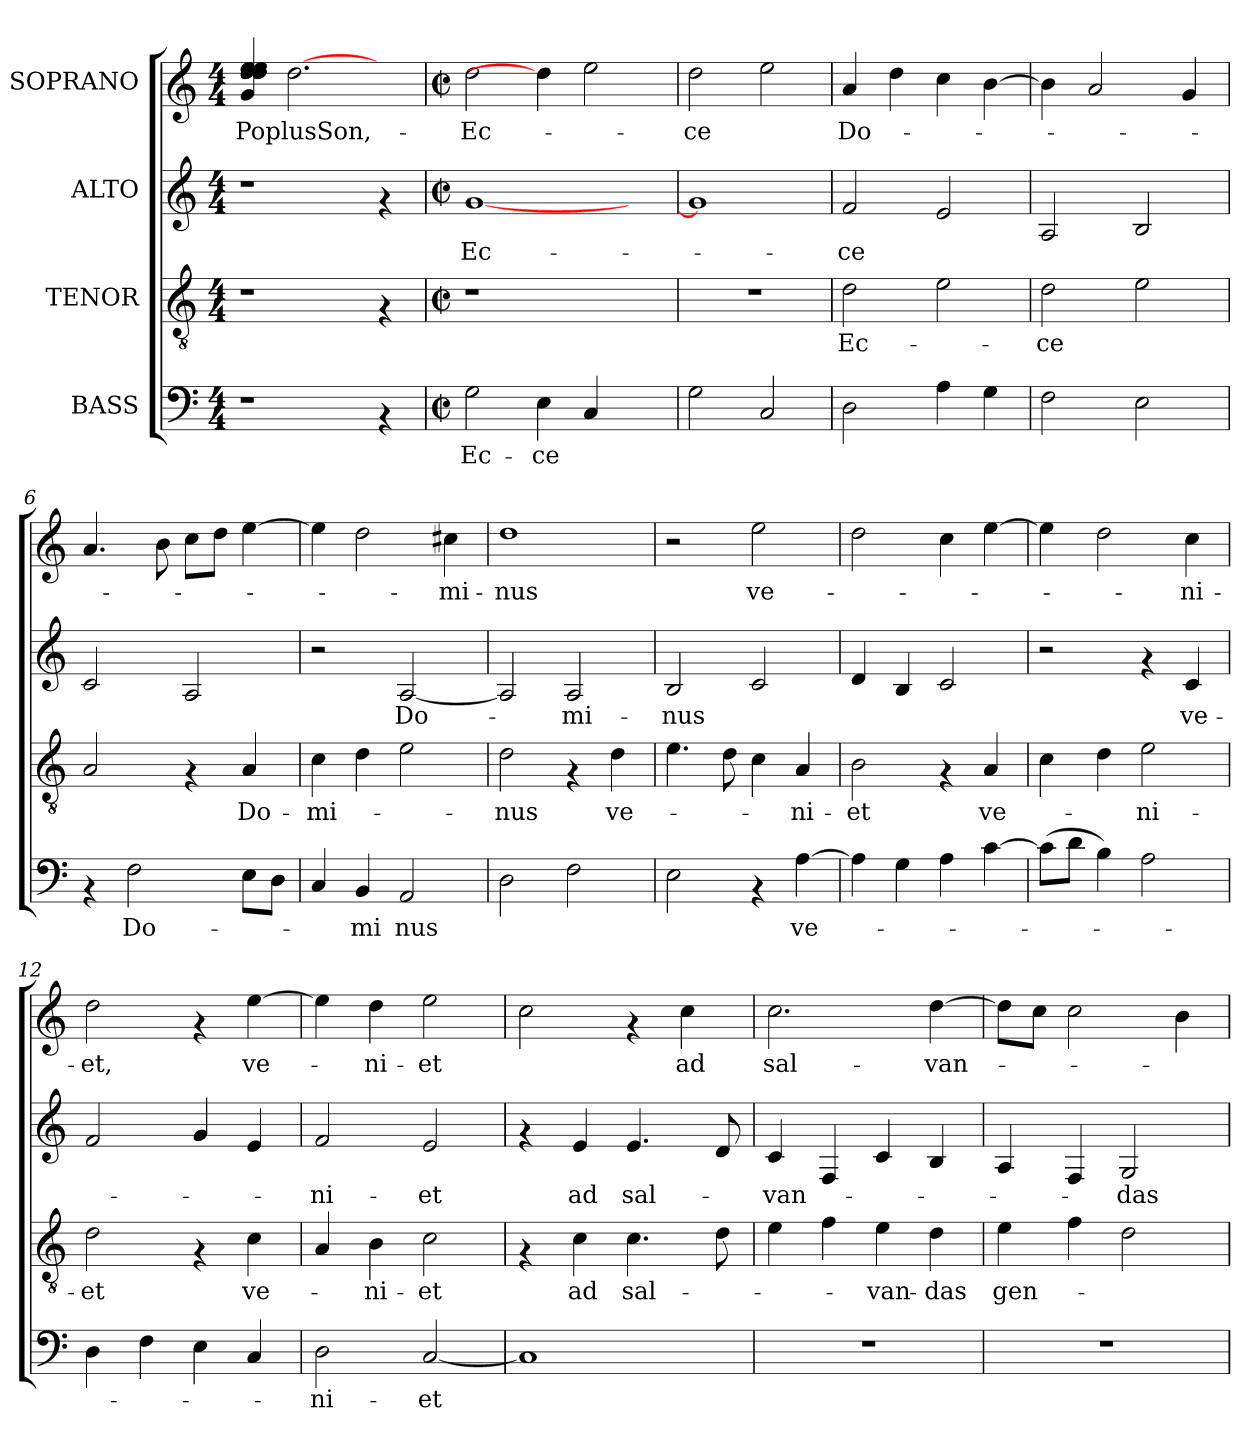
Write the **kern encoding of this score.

**kern	**text	**kern	**text	**kern	**text	**kern	**text
*part4	*part4	*part3	*part3	*part2	*part2	*part1	*part1
*staff4	*staff4	*staff3	*staff3	*staff2	*staff2	*staff1	*staff1
*I"BASS	*	*I"TENOR	*	*I"ALTO	*	*I"SOPRANO	*
*clefF4	*	*clefGv2	*	*clefG2	*	*clefG2	*
*k[]	*	*k[]	*	*k[]	*	*k[]	*
*C:	*	*C:	*	*C:	*	*C:	*
*M4/4	*	*M4/4	*	*M4/4	*	*M4/4	*
=1	=1	=1	=1	=1	=1	=1	=1
!	!	!	!	!	!	!	!LO:LY:b
1r	.	1r	.	1r	.	(>4g/ 4dd/ 4dd/ 4dd/ 4dd/ 4ee/ 4ee/ 4ee/ 4ee/	PoplusSon,-
.	.	.	.	.	.	[2.dd	.
4rAA	.	4rF	.	4rf	.	4ryy	.
=2	=2	=2	=2	=2	=2	=2	=2
*M2/2	*	*M2/2	*	*M2/2	*	*M2/2	*
*met(c|)	*	*met(c|)	*	*met(c|)	*	*met(c|)	*
!	!LO:LY:b	!	!	!	!LO:LY:b	!	!LO:LY:b
2G\	Ec-	1r	.	[<1g	Ec-	2dd\	-Ec-
!	!LO:LY:b	!	!	!	!	!	!
4E\	-ce	.	.	.	.	4dd]	.
4C/	.	.	.	.	.	2ee\	.
4ryy	.	4ryy	.	4ryy	.	.	.
=3	=3	=3	=3	=3	=3	=3	=3
!	!	!	!	!	!	!	!LO:LY:b
2G\	.	1r	.	1g]	.	2dd\	-ce
2C/	.	.	.	.	.	2ee\	.
=4	=4	=4	=4	=4	=4	=4	=4
!	!	!	!LO:LY:b	!	!LO:LY:b	!	!LO:LY:b
2D\	.	2d\	Ec-	2f/	-ce	4a/	Do-
.	.	.	.	.	.	4dd\	.
4A\	.	2e\	.	2e/	.	4cc\	.
4G\	.	.	.	.	.	[>4b\	.
=5	=5	=5	=5	=5	=5	=5	=5
!	!	!	!LO:LY:b	!	!	!	!
2F\	.	2d\	-ce	2A/	.	4b\]	.
.	.	.	.	.	.	2a/	.
2E\	.	2e\	.	2B/	.	.	.
.	.	.	.	.	.	4g/	.
=6	=6	=6	=6	=6	=6	=6	=6
4rAA	.	2A/	.	2c/	.	4.a/	.
!	!LO:LY:b	!	!	!	!	!	!
2F\	Do-	.	.	.	.	.	.
.	.	.	.	.	.	8b\	.
.	.	4rF	.	2A/	.	8cc\L	.
.	.	.	.	.	.	8dd\J	.
!	!	!	!LO:LY:b	!	!	!	!
8E\L	.	4A/	Do-	.	.	[>4ee\	.
8D\J	.	.	.	.	.	.	.
=7	=7	=7	=7	=7	=7	=7	=7
!	!	!	!LO:LY:b	!	!	!	!
4C/	.	4c\	-mi-	2r	.	4ee\]	.
!	!LO:LY:b	!	!	!	!	!	!
4BB/	-mi	4d\	.	.	.	2dd\	.
!	!LO:LY:b	!	!	!	!LO:LY:b	!	!
2AA/	nus	2e\	.	[<2A/	Do-	.	.
!	!	!	!	!	!	!	!LO:LY:b
.	.	.	.	.	.	4cc#X\	-mi-
!!LO:LB:g=z
=8	=8	=8	=8	=8	=8	=8	=8
!	!	!	!LO:LY:b	!	!	!	!LO:LY:b
2D\	.	2d\	-nus	2A/]	.	1dd	-nus
!	!	!	!	!	!LO:LY:b	!	!
2F\	.	4rF	.	2A/	-mi-	.	.
!	!	!	!LO:LY:b	!	!	!	!
.	.	4d\	ve-	.	.	.	.
=9	=9	=9	=9	=9	=9	=9	=9
!	!	!	!	!	!LO:LY:b	!	!
2E\	.	4.e\	.	2B/	-nus	2r	.
.	.	8d\	.	.	.	.	.
!	!	!	!	!	!	!	!LO:LY:b
4rAA	.	4c\	.	2c/	.	2ee\	ve-
!	!LO:LY:b	!	!LO:LY:b	!	!	!	!
[>4A\	ve-	4A/	-ni-	.	.	.	.
=10	=10	=10	=10	=10	=10	=10	=10
!	!	!	!LO:LY:b	!	!	!	!
4A\]	.	2B\	-et	4d/	.	2dd\	.
4G\	.	.	.	4B/	.	.	.
4A\	.	4rF	.	2c/	.	4cc\	.
!	!	!	!LO:LY:b	!	!	!	!
[>4c\	.	4A/	ve-	.	.	[>4ee\	.
=11	=11	=11	=11	=11	=11	=11	=11
(<8c\L]	.	4c\	.	2r	.	4ee\]	.
8d\J	.	.	.	.	.	.	.
4B\)	.	4d\	.	.	.	2dd\	.
!	!	!	!LO:LY:b	!	!	!	!
2A\	.	2e\	-ni-	4rf	.	.	.
!	!	!	!	!	!LO:LY:b	!	!LO:LY:b
.	.	.	.	4c/	ve-	4cc\	-ni-
=12	=12	=12	=12	=12	=12	=12	=12
!	!	!	!LO:LY:b	!	!	!	!LO:LY:b
4D\	.	2d\	-et	2f/	.	2dd\	-et,
4F\	.	.	.	.	.	.	.
4E\	.	4rF	.	4g/	.	4rf	.
!	!	!	!LO:LY:b	!	!	!	!LO:LY:b
4C/	.	4c\	ve-	4e/	.	[>4ee\	ve-
=13	=13	=13	=13	=13	=13	=13	=13
!	!LO:LY:b	!	!	!	!LO:LY:b	!	!
2D\	-ni-	4A/	.	2f/	-ni-	4ee\]	.
!	!	!	!LO:LY:b	!	!	!	!LO:LY:b
.	.	4B\	-ni-	.	.	4dd\	-ni-
!	!LO:LY:b	!	!LO:LY:b	!	!LO:LY:b	!	!LO:LY:b
[<2C/	-et	2c\	-et	2e/	-et	2ee\	-et
=14	=14	=14	=14	=14	=14	=14	=14
1C]	.	4rF	.	4rf	.	2cc\	.
!	!	!	!LO:LY:b	!	!LO:LY:b	!	!
.	.	4c\	ad	4e/	ad	.	.
!	!	!	!LO:LY:b	!	!LO:LY:b	!	!
.	.	4.c\	sal-	4.e/	sal-	4rf	.
!	!	!	!	!	!	!	!LO:LY:b
.	.	.	.	.	.	4cc\	ad
.	.	8d\	.	8d/	.	.	.
=15	=15	=15	=15	=15	=15	=15	=15
!	!	!	!	!	!LO:LY:b	!	!LO:LY:b
1r	.	4e\	.	4c/	-van-	2.cc\	sal-
.	.	4f\	.	4F/	.	.	.
!	!	!	!LO:LY:b	!	!	!	!
.	.	4e\	-van-	4c/	.	.	.
!	!	!	!LO:LY:b	!	!	!	!LO:LY:b
.	.	4d\	-das	4B/	.	[>4dd\	-van-
=16	=16	=16	=16	=16	=16	=16	=16
!	!	!	!LO:LY:b	!	!	!	!
1r	.	4e\	gen-	4A/	.	8dd\L]	.
.	.	.	.	.	.	8cc\J	.
.	.	4f\	.	4F/	.	2cc\	.
!	!	!	!	!	!LO:LY:b	!	!
.	.	2d\	.	2G/	-das	.	.
.	.	.	.	.	.	4b\	.
=	=	=	=	=	=	=	=
*-	*-	*-	*-	*-	*-	*-	*-
